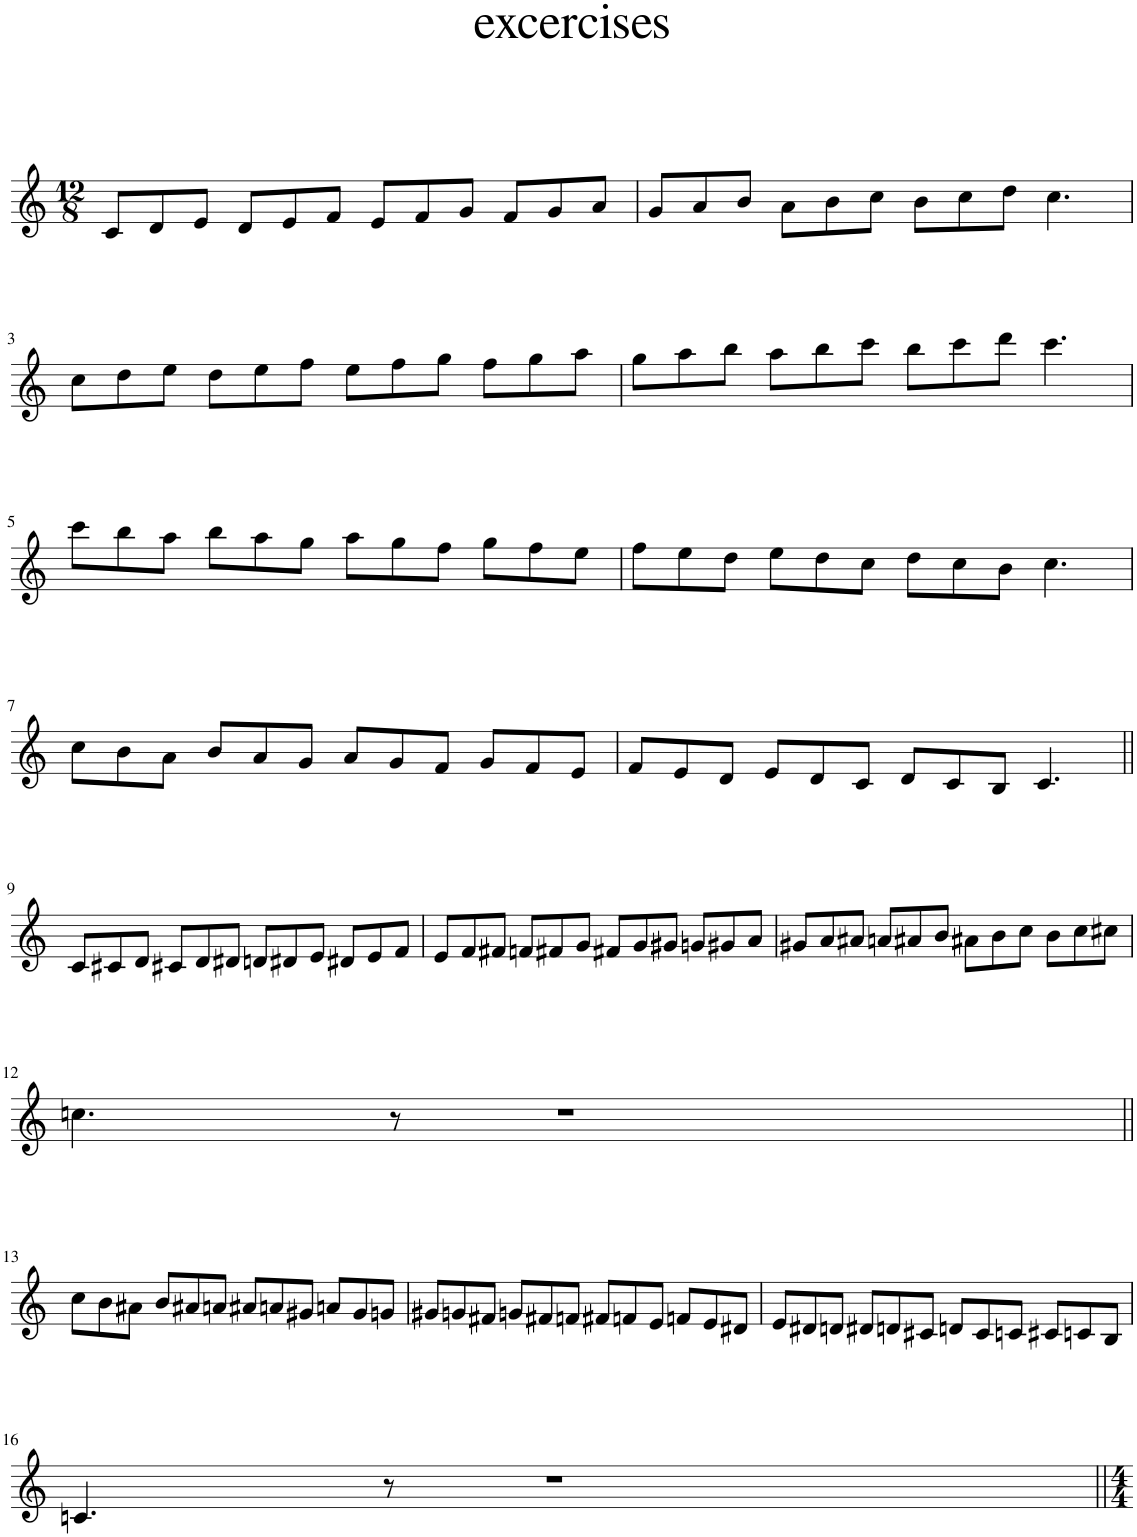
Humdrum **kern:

**kern
*part1
*staff1
*I"Oboe
*I'Ob.
*clefG2
*k[]
*M12/8
=1
8c/L
8d/
8e/J
8d/L
8e/
8f/J
8e/L
8f/
8g/J
8f/L
8g/
8a/J
=2
8g/L
8a/
8b/J
8a\L
8b\
8cc\J
8b\L
8cc\
8dd\J
4.cc\
!!LO:LB:g=z
=3
8cc\L
8dd\
8ee\J
8dd\L
8ee\
8ff\J
8ee\L
8ff\
8gg\J
8ff\L
8gg\
8aa\J
=4
8gg\L
8aa\
8bb\J
8aa\L
8bb\
8ccc\J
8bb\L
8ccc\
8ddd\J
4.ccc\
!!LO:LB:g=z
=5
8ccc\L
8bb\
8aa\J
8bb\L
8aa\
8gg\J
8aa\L
8gg\
8ff\J
8gg\L
8ff\
8ee\J
=6
8ff\L
8ee\
8dd\J
8ee\L
8dd\
8cc\J
8dd\L
8cc\
8b\J
4.cc\
!!LO:LB:g=z
=7
8cc\L
8b\
8a\J
8b/L
8a/
8g/J
8a/L
8g/
8f/J
8g/L
8f/
8e/J
=8
8f/L
8e/
8d/J
8e/L
8d/
8c/J
8d/L
8c/
8B/J
4.c/
!!LO:LB:g=z
=9||
8c/L
8c#X/
8d/J
8c#X/L
8d/
8d#X/J
8dn/L
8d#X/
8e/J
8d#X/L
8e/
8f/J
=10
8e/L
8f/
8f#X/J
8fn/L
8f#X/
8g/J
8f#X/L
8g/
8g#X/J
8gn/L
8g#X/
8a/J
=11
8g#X/L
8a/
8a#X/J
8an/L
8a#X/
8b/J
8a#X\L
8b\
8cc\J
8b\L
8cc\
8cc#X\J
!!LO:LB:g=z
=12
4.ccn\
8r
1r
!!LO:LB:g=z
=13||
8cc\L
8b\
8a#X\J
8b/L
8a#X/
8an/J
8a#X/L
8an/
8g#X/J
8an/L
8g#/
8gn/J
=14
8g#X/L
8gn/
8f#X/J
8gn/L
8f#X/
8fn/J
8f#X/L
8fn/
8e/J
8fn/L
8e/
8d#X/J
=15
8e/L
8d#X/
8dn/J
8d#X/L
8dn/
8c#X/J
8dn/L
8c#/
8cn/J
8c#X/L
8cn/
8B/J
!!LO:LB:g=z
=16
4.cn/
8r
1r
=||
*-
